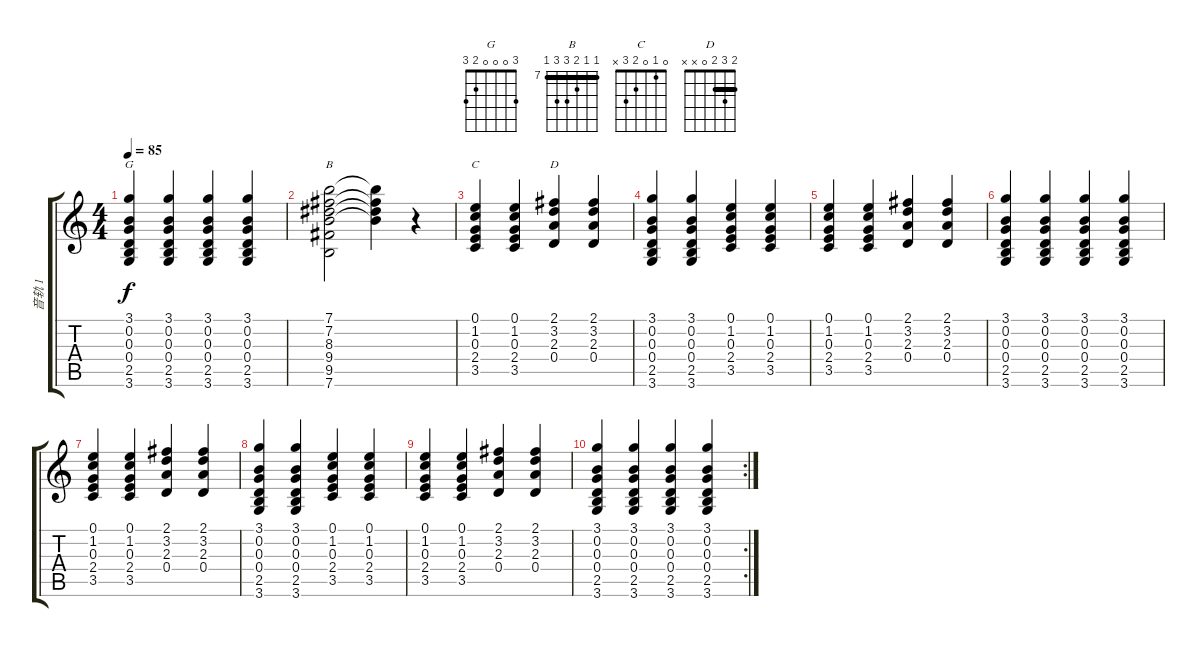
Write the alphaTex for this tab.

\track ("音轨 1" "音轨 1") {instrument acousticguitarsteel}
\staff {score tabs}
\tuning (E4 B3 G3 D3 A2 E2) {hide}
\chord ("G" 3 0 0 0 2 3)
\chord ("B" 7 7 8 9 9 7) {firstfret 7 barre 7}
\chord ("C" 0 1 0 2 3 x)
\chord ("D" 2 3 2 0 x x) {barre 2}
\ts (4 4)
\tempo 85
\clef g2
\ks c
(3.1 0.2 0.3 0.4 2.5 3.6).4{ch "G" dy f} (3.1 0.2 0.3 0.4 2.5 3.6).4 (3.1 0.2 0.3 0.4 2.5 3.6).4 (3.1 0.2 0.3 0.4 2.5 3.6).4 |
(7.1 7.2 8.3 9.4 9.5 7.6).2{ch "B"} (7.1{t} 7.2{t} 8.3{t} 9.4{t}).4 r.4 |
(0.1 1.2 0.3 2.4 3.5).4{ch "C"} (0.1 1.2 0.3 2.4 3.5).4 (2.1 3.2 2.3 0.4).4{ch "D"} (2.1 3.2 2.3 0.4).4 |
(3.1 0.2 0.3 0.4 2.5 3.6).4 (3.1 0.2 0.3 0.4 2.5 3.6).4 (0.1 1.2 0.3 2.4 3.5).4 (0.1 1.2 0.3 2.4 3.5).4 |
(0.1 1.2 0.3 2.4 3.5).4 (0.1 1.2 0.3 2.4 3.5).4 (2.1 3.2 2.3 0.4).4 (2.1 3.2 2.3 0.4).4 |
(3.1 0.2 0.3 0.4 2.5 3.6).4 (3.1 0.2 0.3 0.4 2.5 3.6).4 (3.1 0.2 0.3 0.4 2.5 3.6).4 (3.1 0.2 0.3 0.4 2.5 3.6).4 |
(0.1 1.2 0.3 2.4 3.5).4 (0.1 1.2 0.3 2.4 3.5).4 (2.1 3.2 2.3 0.4).4 (2.1 3.2 2.3 0.4).4 |
(3.1 0.2 0.3 0.4 2.5 3.6).4 (3.1 0.2 0.3 0.4 2.5 3.6).4 (0.1 1.2 0.3 2.4 3.5).4 (0.1 1.2 0.3 2.4 3.5).4 |
(0.1 1.2 0.3 2.4 3.5).4 (0.1 1.2 0.3 2.4 3.5).4 (2.1 3.2 2.3 0.4).4 (2.1 3.2 2.3 0.4).4 |
\rc 2
(3.1 0.2 0.3 0.4 2.5 3.6).4{txt " "} (3.1 0.2 0.3 0.4 2.5 3.6).4 (3.1 0.2 0.3 0.4 2.5 3.6).4 (3.1 0.2 0.3 0.4 2.5 3.6).4
